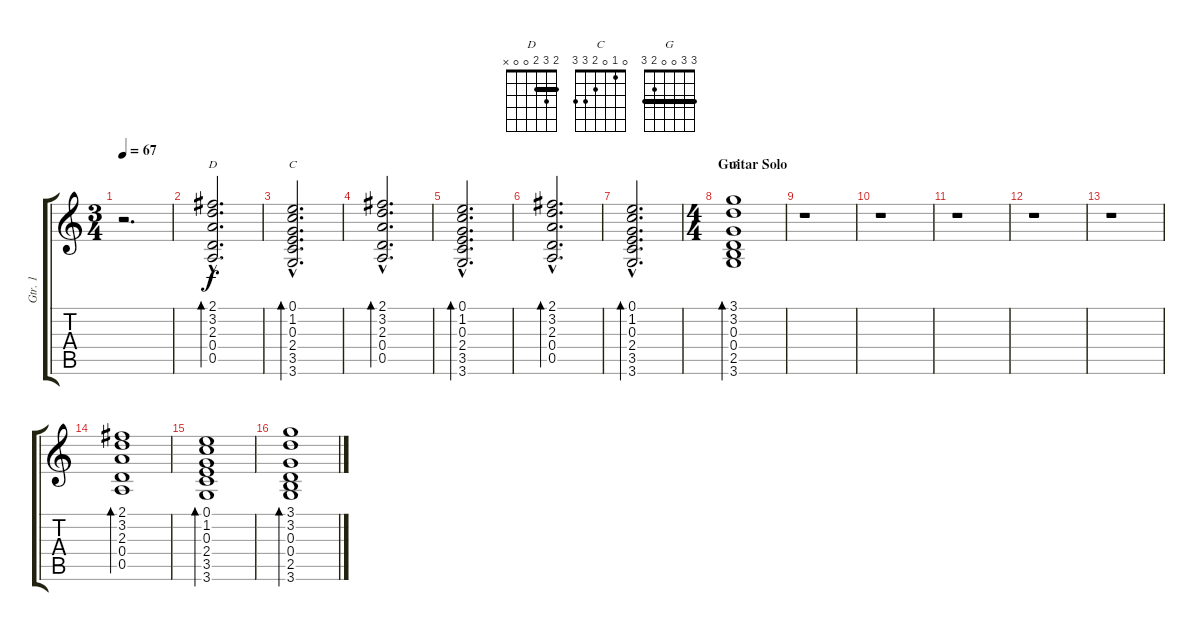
\track ("Gtr. 1" "Gtr. 1") {instrument acousticguitarsteel}
\staff {score tabs}
\tuning (E4 B3 G3 D3 A2 E2) {hide}
\chord ("D" 2 3 2 0 0 x) {barre 2}
\chord ("C" 0 1 0 2 3 3)
\chord ("G" 3 3 0 0 2 3) {barre 3}
\ts (3 4)
\tempo 67
\clef g2
\ks c
r.2{d dy f} |
(2.1{hac} 3.2{hac} 2.3{hac} 0.4{hac} 0.5{hac}).2{d bd 240 ch "D" volume 14} |
(0.1{hac} 1.2{hac} 0.3{hac} 2.4{hac} 3.5{hac} 3.6{hac}).2{d bd 240 ch "C"} |
(2.1{hac} 3.2{hac} 2.3{hac} 0.4{hac} 0.5{hac}).2{d bd 240} |
(0.1{hac} 1.2{hac} 0.3{hac} 2.4{hac} 3.5{hac} 3.6{hac}).2{d bd 240} |
(2.1{hac} 3.2{hac} 2.3{hac} 0.4{hac} 0.5{hac}).2{d bd 240} |
(0.1{hac} 1.2{hac} 0.3{hac} 2.4{hac} 3.5{hac} 3.6{hac}).2{d bd 240} |
\ts (4 4)
\section ("" "Guitar Solo")
(3.1 3.2 0.3 0.4 2.5 3.6).1{bd 240 ch "G"} |
r.1 |
r.1 |
r.1 |
r.1 |
r.1 |
(2.1 3.2 2.3 0.4 0.5).1{bd 240} |
(0.1 1.2 0.3 2.4 3.5 3.6).1{bd 240} |
(3.1 3.2 0.3 0.4 2.5 3.6).1{bd 240}
